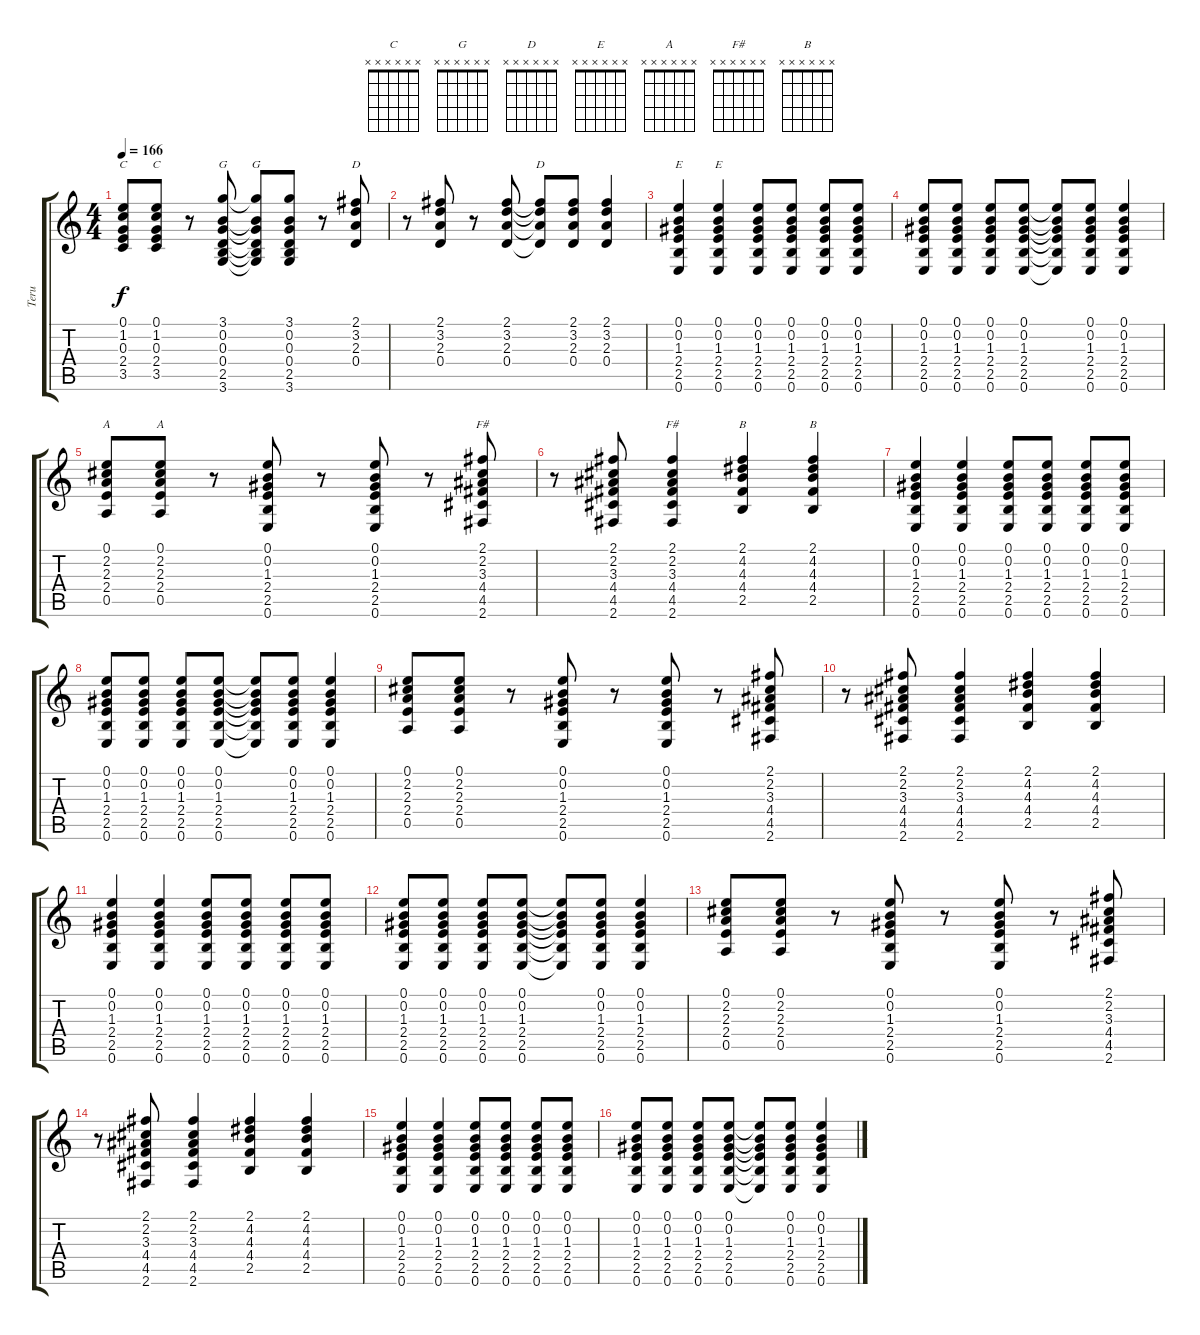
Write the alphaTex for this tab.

\track ("Teru" "Teru") {instrument acousticguitarsteel}
\staff {score tabs}
\tuning (E4 B3 G3 D3 A2 E2) {hide}
\chord ("C" 0 1 0 2 3 x)
\chord ("C" x x x x x x) {firstfret 0}
\chord ("G" 3 0 0 0 2 3)
\chord ("G" x x x x x x) {firstfret 0}
\chord ("D" 2 3 2 0 x x)
\chord ("D" x x x x x x) {firstfret 0}
\chord ("E" 0 0 1 2 2 0)
\chord ("E" x x x x x x) {firstfret 0}
\chord ("A" 0 2 2 2 0 x)
\chord ("A" x x x x x x) {firstfret 0}
\chord ("F#" 2 2 3 4 4 2)
\chord ("F#" x x x x x x) {firstfret 0}
\chord ("B" 2 4 4 4 2 x)
\chord ("B" x x x x x x) {firstfret 0}
\ts (4 4)
\tempo 166
\clef g2
\ks c
(0.1 1.2 0.3 2.4 3.5).8{ch "C" dy f} (0.1 1.2 0.3 2.4 3.5).8{ch "C"} r.8 (3.1 0.2 0.3 0.4 2.5 3.6).8{ch "G"} (3.1{t} 0.2{t} 0.3{t} 0.4{t} 2.5{t} 3.6{t}).8{ch "G"} (3.1 0.2 0.3 0.4 2.5 3.6).8 r.8 (2.1 3.2 2.3 0.4).8{ch "D"} |
r.8 (2.1 3.2 2.3 0.4).8 r.8 (2.1 3.2 2.3 0.4).8 (2.1{t} 3.2{t} 2.3{t} 0.4{t}).8{ch "D"} (2.1 3.2 2.3 0.4).8 (2.1 3.2 2.3 0.4).4 |
(0.1 0.2 1.3 2.4 2.5 0.6).4{ch "E"} (0.1 0.2 1.3 2.4 2.5 0.6).4{ch "E"} (0.1 0.2 1.3 2.4 2.5 0.6).8 (0.1 0.2 1.3 2.4 2.5 0.6).8 (0.1 0.2 1.3 2.4 2.5 0.6).8 (0.1 0.2 1.3 2.4 2.5 0.6).8 |
(0.1 0.2 1.3 2.4 2.5 0.6).8 (0.1 0.2 1.3 2.4 2.5 0.6).8 (0.1 0.2 1.3 2.4 2.5 0.6).8 (0.1 0.2 1.3 2.4 2.5 0.6).8 (0.1{t} 0.2{t} 1.3{t} 2.4{t} 2.5{t} 0.6{t}).8 (0.1 0.2 1.3 2.4 2.5 0.6).8 (0.1 0.2 1.3 2.4 2.5 0.6).4 |
(0.1 2.2 2.3 2.4 0.5).8{ch "A"} (0.1 2.2 2.3 2.4 0.5).8{ch "A"} r.8 (0.1 0.2 1.3 2.4 2.5 0.6).8 r.8 (0.1 0.2 1.3 2.4 2.5 0.6).8 r.8 (2.1 2.2 3.3 4.4 4.5 2.6).8{ch "F#"} |
r.8 (2.1 2.2 3.3 4.4 4.5 2.6).8 (2.1 2.2 3.3 4.4 4.5 2.6).4{ch "F#"} (2.1 4.2 4.3 4.4 2.5).4{ch "B" volume 10} (2.1 4.2 4.3 4.4 2.5).4{ch "B" volume 10} |
(0.1 0.2 1.3 2.4 2.5 0.6).4 (0.1 0.2 1.3 2.4 2.5 0.6).4 (0.1 0.2 1.3 2.4 2.5 0.6).8 (0.1 0.2 1.3 2.4 2.5 0.6).8 (0.1 0.2 1.3 2.4 2.5 0.6).8 (0.1 0.2 1.3 2.4 2.5 0.6).8 |
(0.1 0.2 1.3 2.4 2.5 0.6).8 (0.1 0.2 1.3 2.4 2.5 0.6).8 (0.1 0.2 1.3 2.4 2.5 0.6).8 (0.1 0.2 1.3 2.4 2.5 0.6).8 (0.1{t} 0.2{t} 1.3{t} 2.4{t} 2.5{t} 0.6{t}).8 (0.1 0.2 1.3 2.4 2.5 0.6).8 (0.1 0.2 1.3 2.4 2.5 0.6).4 |
(0.1 2.2 2.3 2.4 0.5).8 (0.1 2.2 2.3 2.4 0.5).8 r.8 (0.1 0.2 1.3 2.4 2.5 0.6).8 r.8 (0.1 0.2 1.3 2.4 2.5 0.6).8 r.8 (2.1 2.2 3.3 4.4 4.5 2.6).8 |
r.8 (2.1 2.2 3.3 4.4 4.5 2.6).8 (2.1 2.2 3.3 4.4 4.5 2.6).4 (2.1 4.2 4.3 4.4 2.5).4{volume 10} (2.1 4.2 4.3 4.4 2.5).4{volume 10} |
(0.1 0.2 1.3 2.4 2.5 0.6).4 (0.1 0.2 1.3 2.4 2.5 0.6).4 (0.1 0.2 1.3 2.4 2.5 0.6).8 (0.1 0.2 1.3 2.4 2.5 0.6).8 (0.1 0.2 1.3 2.4 2.5 0.6).8 (0.1 0.2 1.3 2.4 2.5 0.6).8 |
(0.1 0.2 1.3 2.4 2.5 0.6).8 (0.1 0.2 1.3 2.4 2.5 0.6).8 (0.1 0.2 1.3 2.4 2.5 0.6).8 (0.1 0.2 1.3 2.4 2.5 0.6).8 (0.1{t} 0.2{t} 1.3{t} 2.4{t} 2.5{t} 0.6{t}).8 (0.1 0.2 1.3 2.4 2.5 0.6).8 (0.1 0.2 1.3 2.4 2.5 0.6).4 |
(0.1 2.2 2.3 2.4 0.5).8 (0.1 2.2 2.3 2.4 0.5).8 r.8 (0.1 0.2 1.3 2.4 2.5 0.6).8 r.8 (0.1 0.2 1.3 2.4 2.5 0.6).8 r.8 (2.1 2.2 3.3 4.4 4.5 2.6).8 |
r.8 (2.1 2.2 3.3 4.4 4.5 2.6).8 (2.1 2.2 3.3 4.4 4.5 2.6).4 (2.1 4.2 4.3 4.4 2.5).4{volume 10} (2.1 4.2 4.3 4.4 2.5).4{volume 10} |
(0.1 0.2 1.3 2.4 2.5 0.6).4 (0.1 0.2 1.3 2.4 2.5 0.6).4 (0.1 0.2 1.3 2.4 2.5 0.6).8 (0.1 0.2 1.3 2.4 2.5 0.6).8 (0.1 0.2 1.3 2.4 2.5 0.6).8 (0.1 0.2 1.3 2.4 2.5 0.6).8 |
(0.1 0.2 1.3 2.4 2.5 0.6).8 (0.1 0.2 1.3 2.4 2.5 0.6).8 (0.1 0.2 1.3 2.4 2.5 0.6).8 (0.1 0.2 1.3 2.4 2.5 0.6).8 (0.1{t} 0.2{t} 1.3{t} 2.4{t} 2.5{t} 0.6{t}).8 (0.1 0.2 1.3 2.4 2.5 0.6).8 (0.1 0.2 1.3 2.4 2.5 0.6).4
